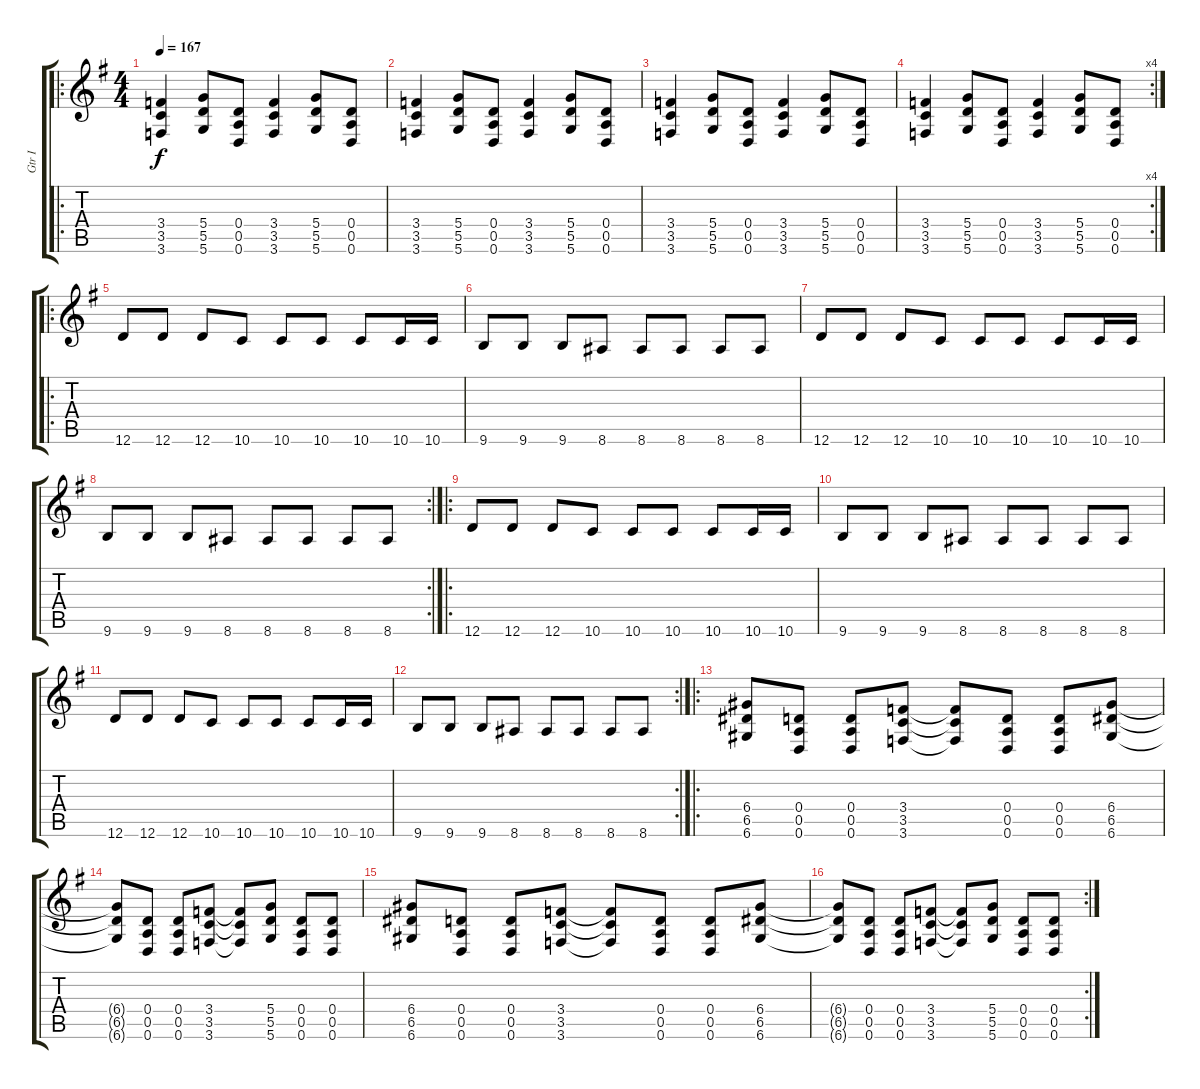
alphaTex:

\track ("Gtr I" "Gtr I") {instrument overdrivenguitar}
\staff {score tabs}
\tuning (E4 B3 G3 D3 A2 D2) {hide}
\ro
\ts (4 4)
\tempo 167
\clef g2
\ks g
(3.4 3.5 3.6).4{dy f} (5.4 5.5 5.6).8 (0.4 0.5 0.6).8 (3.4 3.5 3.6).4 (5.4 5.5 5.6).8 (0.4 0.5 0.6).8 |
(3.4 3.5 3.6).4 (5.4 5.5 5.6).8 (0.4 0.5 0.6).8 (3.4 3.5 3.6).4 (5.4 5.5 5.6).8 (0.4 0.5 0.6).8 |
(3.4 3.5 3.6).4 (5.4 5.5 5.6).8 (0.4 0.5 0.6).8 (3.4 3.5 3.6).4 (5.4 5.5 5.6).8 (0.4 0.5 0.6).8 |
\rc 4
(3.4 3.5 3.6).4 (5.4 5.5 5.6).8 (0.4 0.5 0.6).8 (3.4 3.5 3.6).4 (5.4 5.5 5.6).8 (0.4 0.5 0.6).8 |
\ro
12.6.8 12.6.8 12.6.8 10.6.8 10.6.8 10.6.8 10.6.8 10.6.16 10.6.16 |
9.6.8 9.6.8 9.6.8 8.6.8 8.6.8 8.6.8 8.6.8 8.6.8 |
12.6.8 12.6.8 12.6.8 10.6.8 10.6.8 10.6.8 10.6.8 10.6.16 10.6.16 |
\rc 2
9.6.8 9.6.8 9.6.8 8.6.8 8.6.8 8.6.8 8.6.8 8.6.8 |
\ro
12.6.8 12.6.8 12.6.8 10.6.8 10.6.8 10.6.8 10.6.8 10.6.16 10.6.16 |
9.6.8 9.6.8 9.6.8 8.6.8 8.6.8 8.6.8 8.6.8 8.6.8 |
12.6.8 12.6.8 12.6.8 10.6.8 10.6.8 10.6.8 10.6.8 10.6.16 10.6.16 |
\rc 2
9.6.8 9.6.8 9.6.8 8.6.8 8.6.8 8.6.8 8.6.8 8.6.8 |
\ro
(6.4 6.5 6.6).8 (0.4 0.5 0.6).8 (0.4 0.5 0.6).8 (3.4 3.5 3.6).8 (3.4{t} 3.5{t} 3.6{t}).8 (0.4 0.5 0.6).8 (0.4 0.5 0.6).8 (6.4 6.5 6.6).8 |
(6.4{t} 6.5{t} 6.6{t}).8 (0.4 0.5 0.6).8 (0.4 0.5 0.6).8 (3.4 3.5 3.6).8 (3.4{t} 3.5{t} 3.6{t}).8 (5.4 5.5 5.6).8 (0.4 0.5 0.6).8 (0.4 0.5 0.6).8 |
(6.4 6.5 6.6).8 (0.4 0.5 0.6).8 (0.4 0.5 0.6).8 (3.4 3.5 3.6).8 (3.4{t} 3.5{t} 3.6{t}).8 (0.4 0.5 0.6).8 (0.4 0.5 0.6).8 (6.4 6.5 6.6).8 |
\rc 2
(6.4{t} 6.5{t} 6.6{t}).8 (0.4 0.5 0.6).8 (0.4 0.5 0.6).8 (3.4 3.5 3.6).8 (3.4{t} 3.5{t} 3.6{t}).8 (5.4 5.5 5.6).8 (0.4 0.5 0.6).8 (0.4 0.5 0.6).8
